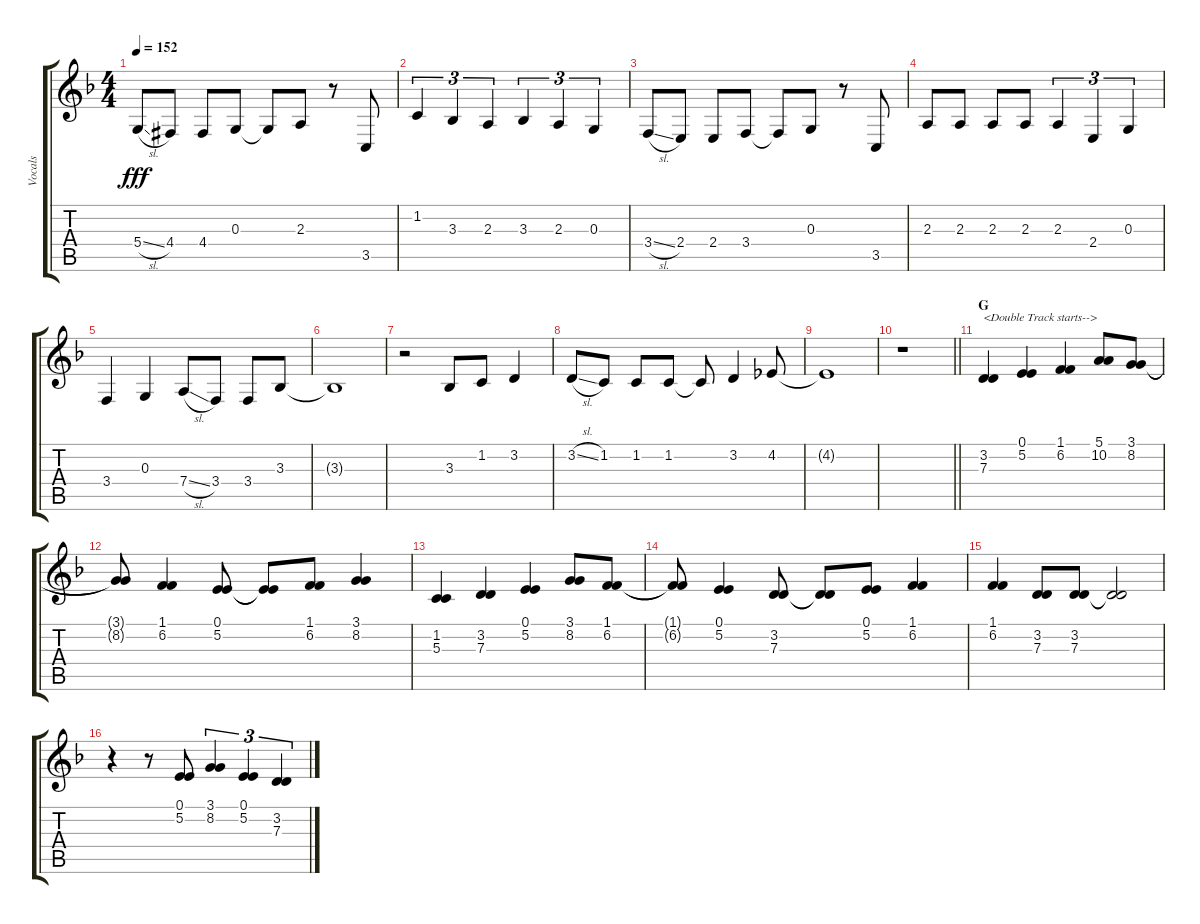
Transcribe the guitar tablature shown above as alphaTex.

\track ("Vocals" "Vocals") {instrument voiceoohs}
\staff {score tabs}
\tuning (E4 B3 G3 D3 A2 E2) {hide}
\ts (4 4)
\tempo 152
\clef g2
\ks f
5.4{sl}.8{dy fff} 4.4{acc #}.8 4.4{acc #}.8 0.3.8 0.3{t}.8 2.3.8 r.8 3.5.8 |
1.2.4{tu (3 2)} 3.3.4{tu (3 2)} 2.3.4{tu (3 2)} 3.3.4{tu (3 2)} 2.3.4{tu (3 2)} 0.3.4{tu (3 2)} |
3.4{sl}.8 2.4.8 2.4.8 3.4.8 3.4{t}.8 0.3.8 r.8 3.5.8 |
2.3.8 2.3.8 2.3.8 2.3.8 2.3.4{tu (3 2)} 2.4.4{tu (3 2)} 0.3.4{tu (3 2)} |
3.4.4 0.3.4 7.4{sl}.8 3.4.8 3.4.8 3.3.8 |
3.3{t}.1 |
r.2 3.3.8 1.2.8 3.2.4 |
3.2{sl}.8 1.2.8 1.2.8 1.2.8 1.2{t}.8 3.2.4 4.2.8 |
4.2{t}.1 |
\barLineRight lightlight
r.1 |
\section ("" "G")
(3.2 7.3).4{txt "<Double Track starts-->"} (0.1 5.2).4 (1.1 6.2).4 (5.1 10.2).8 (3.1 8.2).8 |
(3.1{t} 8.2{t}).8 (1.1 6.2).4 (0.1 5.2).8 (0.1{t} 5.2{t}).8 (1.1 6.2).8 (3.1 8.2).4 |
(1.2 5.3).4 (3.2 7.3).4 (0.1 5.2).4 (3.1 8.2).8 (1.1 6.2).8 |
(1.1{t} 6.2{t}).8 (0.1 5.2).4 (3.2 7.3).8 (3.2{t} 7.3{t}).8 (0.1 5.2).8 (1.1 6.2).4 |
(1.1 6.2).4 (3.2 7.3).8 (3.2 7.3).8 (3.2{t} 7.3{t}).2 |
r.4 r.8 (0.1 5.2).8 (3.1 8.2).4{tu (3 2)} (0.1 5.2).4{tu (3 2)} (3.2 7.3).4{tu (3 2)}
